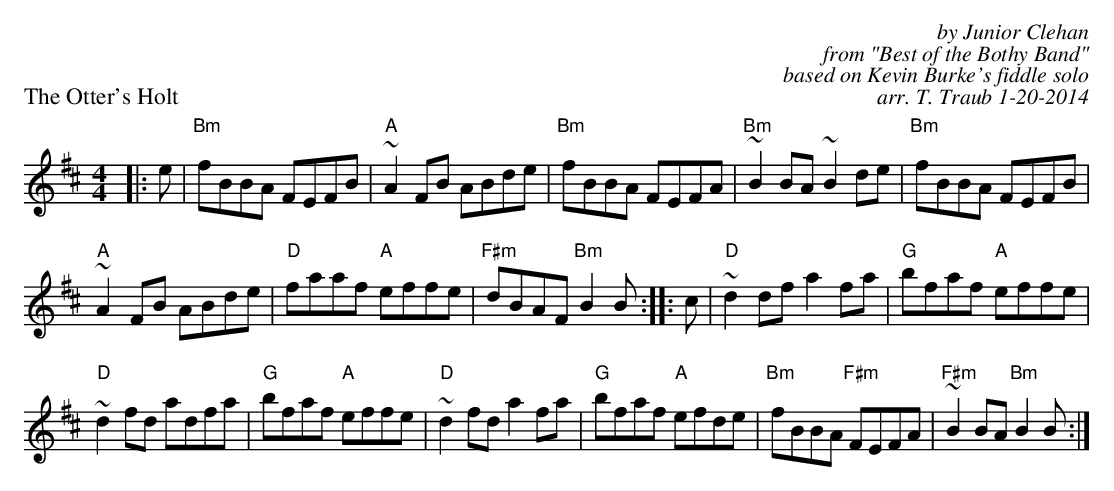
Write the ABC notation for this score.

X:1
P: The Otter's Holt
C: by Junior Clehan
C: from "Best of the Bothy Band"
C: based on Kevin Burke's fiddle solo
C: arr. T. Traub 1-20-2014
M: 4/4
K: D
L: 1/8
|: e|"Bm"fBBA FEFB|"A"~A2 FB ABde|"Bm"fBBA FEFA|"Bm"~B2 BA ~B2 de|"Bm"fBBA FEFB|
"A"~A2 FB ABde|"D"faaf "A"effe|"F#m"dBAF "Bm"B2 B :||: c|"D"~d2 df a2 fa|"G"bfaf "A"effe|
"D"~d2 fd adfa|"G"bfaf "A"effe|"D"~d2 fd a2 fa|"G"bfaf "A"efde|"Bm"fBBA "F#m"FEFA|"F#m"~B2 BA "Bm"B2 B :|
